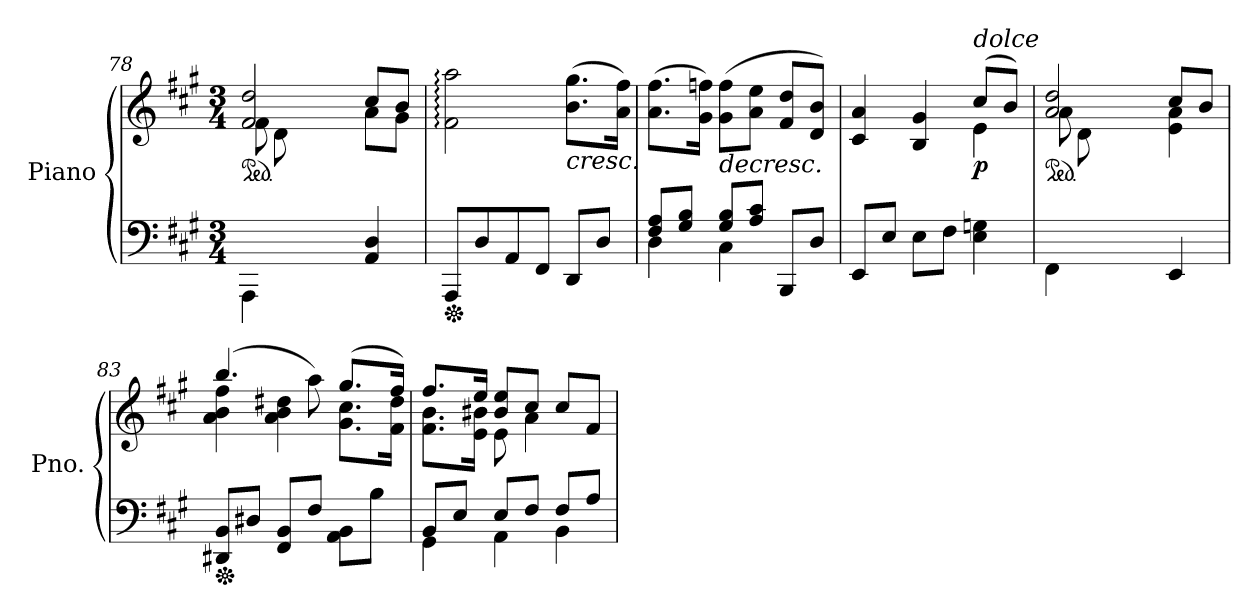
**kern	**kern	**dynam
*part1	*part1	*part1
*staff2	*staff1	*staff1/2
*I"Piano	*	*
*I'Pno.	*	*
!!LO:LB:g=z
*clefF4	*clefG2	*
*k[f#c#g#]	*k[f#c#g#]	*
*M3/4	*M3/4	*
*MM62	*MM62	*
=78	=78	=78
*^	*^	*
*	*	*	*^	*
*	*	*ped	*	*	*
4ryy	4AAA\	(<2f#/ 2dd/	2ryy	8f#\L	.
.	.	.	.	8d\	.
8A/	2ryy	.	.	2ryy	.
8F#/J)	.	.	.	.	.
4AA/ 4D/	.	8cc#/L	8a\L	.	.
.	.	8b/J	8g#\J	.	.
*v	*v	*	*	*	*
*	*v	*v	*v	*
=79	=79	=79
*Xped	*	*
*	*MM72	*
8AAA/L	2f#\: 2aa\:	.
8D/	.	.
8AA/	.	.
8FF#/J	.	.
!	!	!LO:HP:b
8DD/L	(>8.b\ 8.gg#\L	<
8D/J	.	.
.	16a\ 16ff#\Jk)	.
=80	=80	=80
*^	*	*
8F#/ 8A/L	4D\	(>8.a\ 8.ff#\L	.
8G#/ 8B/J	.	.	.
.	.	16g#\ 16ffn\Jk)	.
!	!	!	!LO:HP:b
8G#/ 8B/L	4C#\	(>8g#\ 8ff\L	>
8A/ 8c#/J	.	8a\ 8ee\J	.
8BBB/L	4ryy	8f#/ 8dd/L	.
8D/J	.	8d/ 8b/J)	.
*v	*v	*	*
=81	=81	=81
*	*^	*
8EE/L	4c#/ 4a/	2ryy	.
8E/J	.	.	.
8E\L	4B/ 4g#/	.	.
8F#\J	.	.	.
!	!LO:TX:a:i:t=dolce	!	!
!	!	!	!LO:DY:n=1:b
4E\ 4Gn\	(>8cc#/L	4e\	[ p
.	8b/J)	.	.
=82	=82	=82	=82
*^	*	*^	*
*	*	*ped	*	*	*
4ryy	4FF#\	(<2a/ 2dd/	2ryy	8a\L	.
.	.	.	.	8d\	.
8A/	2ryy	.	.	2ryy	.
8F#/J)	.	.	.	.	.
4EE/	.	8cc#/L	4e\ 4a\	.	.
.	.	8b/J	.	.	.
*v	*v	*	*	*	*
*	*v	*v	*v	*
=83	=83	=83
*Xped	*	*
*	*^	*
8DD#X/ 8BB/L	4a\ 4b\ 4ff#\	(>4.bb/	.
8D#X/J	.	.	.
8FF#/ 8BB/L	4a\ 4b\ 4dd#X\	.	.
8F#/J	.	8aa\)	.
8AA\ 8BB\L	(>8.gg#/L	8.g#\ 8.cc#\L	.
8B\J	.	.	.
.	16ff#/Jk)	16f#\ 16dd#\Jk	.
!!LO:PB:g=z	!!
=84	=84	=84	=84
*^	*	*	*
8BB/L	4GG#\	8.ff#/L	8.f#\ 8.b\L	.
8E/J	.	.	.	.
.	.	16ee/Jk	16e\ 16b#X\Jk	.
8E/L	4AA\	8b#/ 8ee/L	8e\	]
8F#/J	.	8cc#/J	4a\	.
8F#/L	4BB\	8cc#/L	.	.
8A/J	.	8f#/J	8ryy	.
*v	*v	*	*	*
*	*v	*v	*
=	=	=
*-	*-	*-
